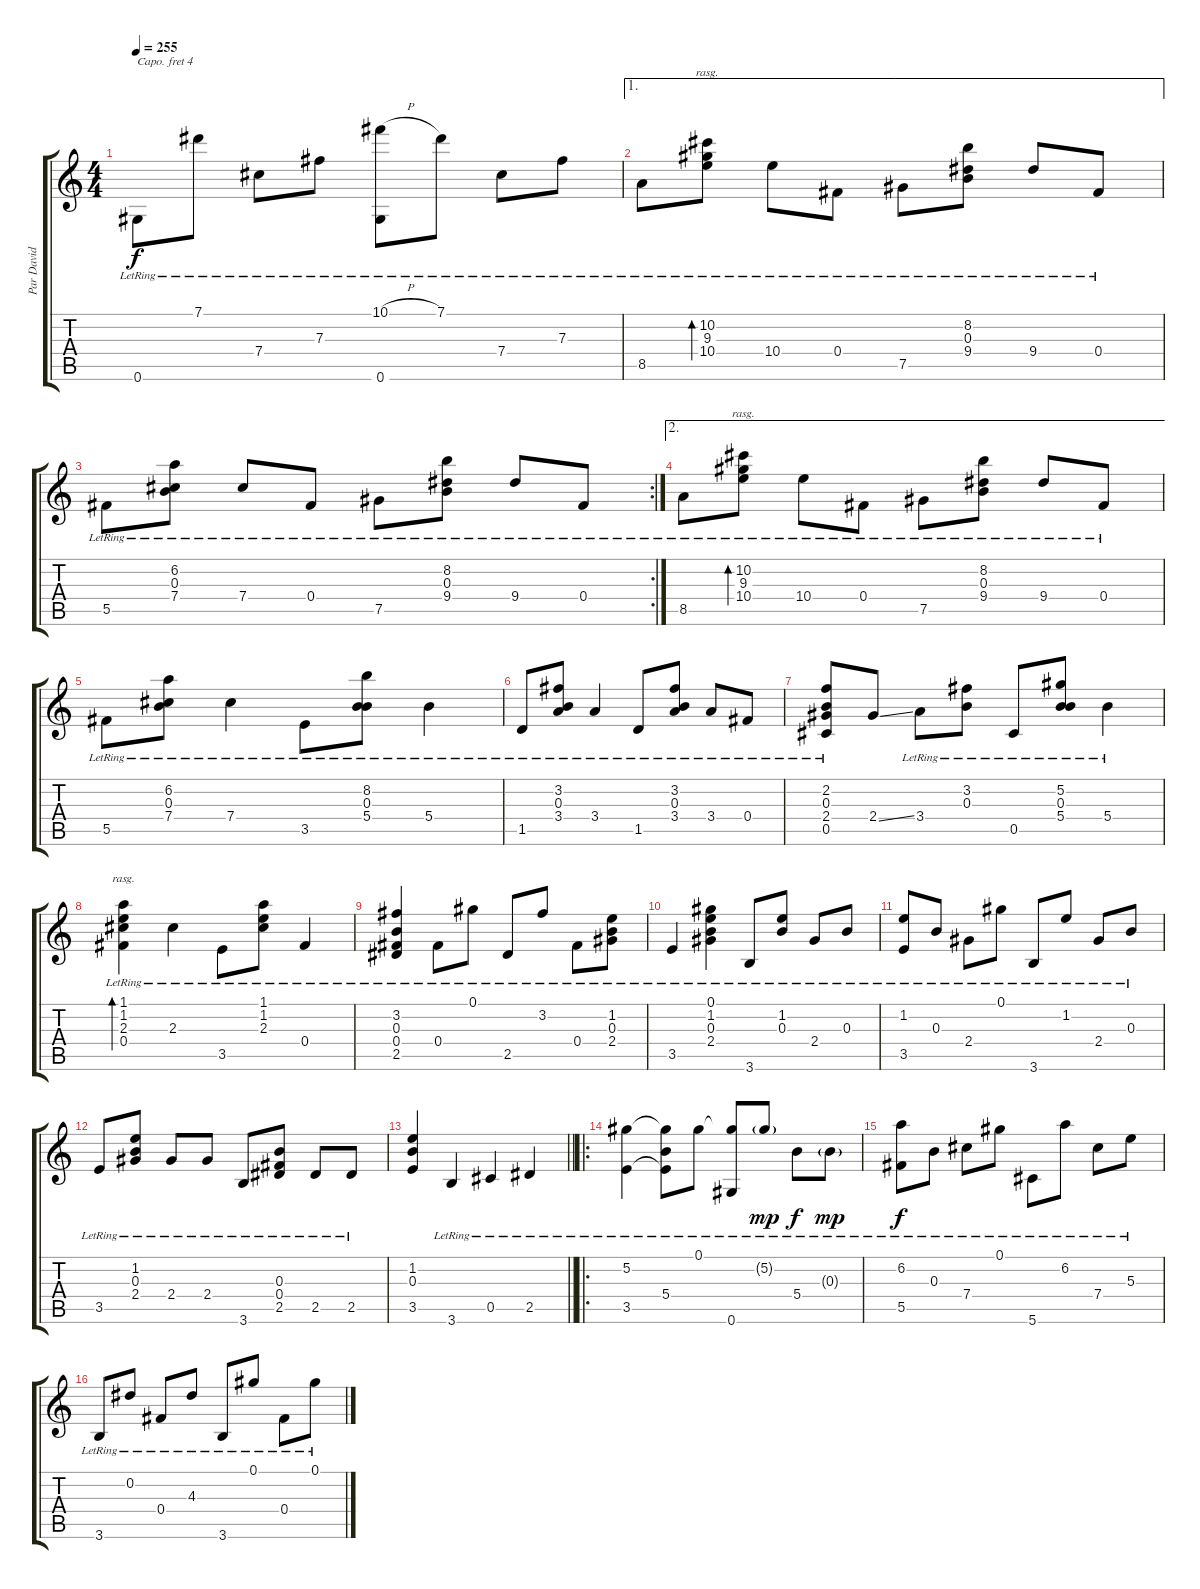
\track ("Par David Cloutier" "Par David ") {instrument acousticguitarsteel}
\staff {score tabs}
\capo 4
\tuning (E4 B3 G3 D3 A2 E2) {hide}
\ts (4 4)
\tempo 255
\clef g2
\ks c
0.6{lr}.8{dy f} 7.1{lr}.8 7.4{lr}.8 7.3{lr}.8 (10.1{h} 0.6{lr}).8 7.1{lr}.8 7.4{lr}.8 7.3{lr}.8 |
\ae 1
8.5{lr}.8 (10.2{lr} 9.3{lr} 10.4{lr}).8{bd 240 rasg ii} 10.4{lr}.8 0.4{lr}.8 7.5{lr}.8 (8.2{lr} 0.3{lr} 9.4{lr}).8 9.4{lr}.8 0.4{lr}.8 |
\rc 2
5.5{lr}.8 (6.2{lr} 0.3{lr} 7.4{lr}).8 7.4{lr}.8 0.4{lr}.8 7.5{lr}.8 (8.2{lr} 0.3{lr} 9.4{lr}).8 9.4{lr}.8 0.4{lr}.8 |
\ae 2
8.5{lr}.8 (10.2{lr} 9.3{lr} 10.4{lr}).8{bd 120 rasg ii} 10.4{lr}.8 0.4{lr}.8 7.5{lr}.8 (8.2{lr} 0.3{lr} 9.4{lr}).8 9.4{lr}.8 0.4{lr}.8 |
5.5{lr}.8 (6.2{lr} 0.3{lr} 7.4{lr}).8 7.4{lr}.4 3.5{lr}.8 (8.2{lr} 0.3{lr} 5.4{lr}).8 5.4{lr}.4 |
1.5{lr}.8 (3.2{lr} 0.3{lr} 3.4{lr}).8 3.4{lr}.4 1.5{lr}.8 (3.2{lr} 0.3{lr} 3.4{lr}).8 3.4{lr}.8 0.4{lr}.8 |
(2.2{lr} 0.3{lr} 2.4{lr} 0.5{lr}).8 2.4{ss}.8 3.4{lr}.8 (3.2{lr} 0.3{lr}).8 0.5{lr}.8 (5.2{lr} 0.3{lr} 5.4{lr}).8 5.4{lr}.4 |
(1.1{lr} 1.2{lr} 2.3{lr} 0.4{lr}).4{bd 480 rasg ii} 2.3{lr}.4 3.5{lr}.8 (1.1{lr} 1.2{lr} 2.3{lr}).8 0.4{lr}.4 |
(3.2{lr} 0.3{lr} 0.4{lr} 2.5{lr}).4 0.4{lr}.8 0.1{lr}.8 2.5{lr}.8 3.2{lr}.8 0.4{lr}.8 (1.2{lr} 0.3{lr} 2.4{lr}).8 |
3.5{lr}.4 (0.1{lr} 1.2{lr} 0.3{lr} 2.4{lr}).4 3.6{lr}.8 (1.2{lr} 0.3{lr}).8 2.4{lr}.8 0.3{lr}.8 |
(1.2{lr} 3.5{lr}).8 0.3{lr}.8 2.4{lr}.8 0.1{lr}.8 3.6{lr}.8 1.2{lr}.8 2.4{lr}.8 0.3{lr}.8 |
3.5{lr}.8 (1.2{lr} 0.3{lr} 2.4{lr}).8 2.4{lr}.8 2.4{lr}.8 3.6{lr}.8 (0.3{lr} 0.4{lr} 2.5).8 2.5{lr}.8 2.5{lr}.8 |
\barLineRight lightlight
(1.2 0.3 3.5).4 3.6{lr}.4 0.5{lr}.4 2.5{lr}.4 |
\ro
(5.2{lr} 3.5{lr}).4 (5.2{t} 5.4{lr} 3.5{t}).8 0.1{lr}.8 (0.1{t} 0.6{lr}).8 5.2{g lr}.8{dy mp} 5.4{lr}.8{dy f} 0.3{g lr}.8{dy mp} |
(6.2{lr} 5.5{lr}).8{dy f} 0.3{lr}.8 7.4{lr}.8 0.1{lr}.8 5.6{lr}.8 6.2{lr}.8 7.4{lr}.8 5.3{lr}.8 |
3.6{lr}.8 0.2{lr}.8 0.4{lr}.8 4.3{lr}.8 3.6{lr}.8 0.1{lr}.8 0.4{lr}.8 0.1{lr}.8
